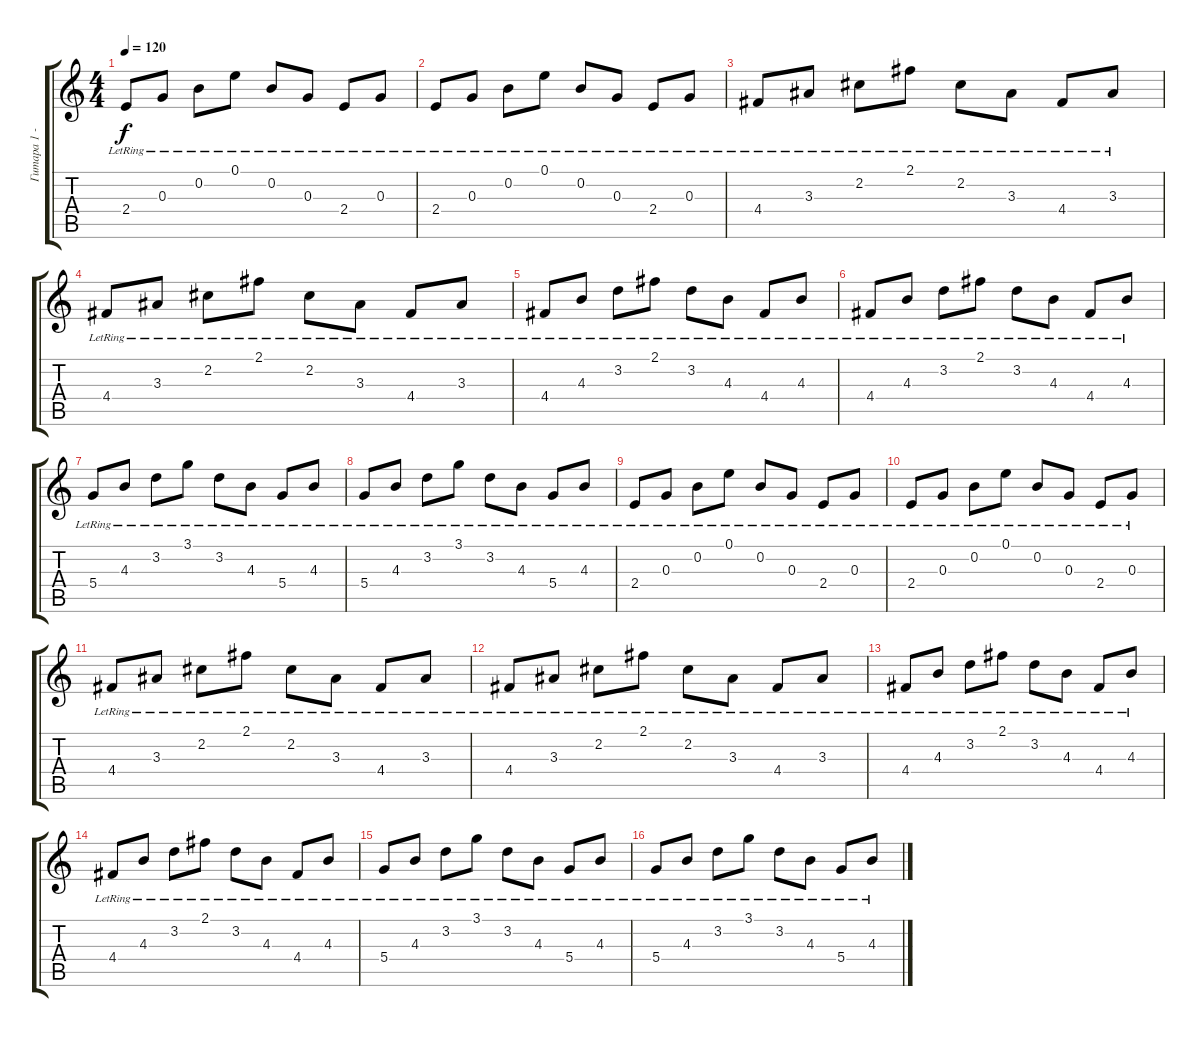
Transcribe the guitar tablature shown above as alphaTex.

\track ("Гитара 1 - Ритм" "Гитара 1 -") {instrument acousticguitarsteel}
\staff {score tabs}
\tuning (E4 B3 G3 D3 A2 E2) {hide}
\ts (4 4)
\tempo 120
\clef g2
\ks c
2.4{lr}.8{dy f} 0.3{lr}.8 0.2{lr}.8 0.1{lr}.8 0.2{lr}.8 0.3{lr}.8 2.4{lr}.8 0.3{lr}.8 |
2.4{lr}.8 0.3{lr}.8 0.2{lr}.8 0.1{lr}.8 0.2{lr}.8 0.3{lr}.8 2.4{lr}.8 0.3{lr}.8 |
4.4{lr}.8 3.3{lr}.8 2.2{lr}.8 2.1{lr}.8 2.2{lr}.8 3.3{lr}.8 4.4{lr}.8 3.3{lr}.8 |
4.4{lr}.8 3.3{lr}.8 2.2{lr}.8 2.1{lr}.8 2.2{lr}.8 3.3{lr}.8 4.4{lr}.8 3.3{lr}.8 |
4.4{lr}.8 4.3{lr}.8 3.2{lr}.8 2.1{lr}.8 3.2{lr}.8 4.3{lr}.8 4.4{lr}.8 4.3{lr}.8 |
4.4{lr}.8 4.3{lr}.8 3.2{lr}.8 2.1{lr}.8 3.2{lr}.8 4.3{lr}.8 4.4{lr}.8 4.3{lr}.8 |
5.4{lr}.8 4.3{lr}.8 3.2{lr}.8 3.1{lr}.8 3.2{lr}.8 4.3{lr}.8 5.4{lr}.8 4.3{lr}.8 |
5.4{lr}.8 4.3{lr}.8 3.2{lr}.8 3.1{lr}.8 3.2{lr}.8 4.3{lr}.8 5.4{lr}.8 4.3{lr}.8 |
2.4{lr}.8 0.3{lr}.8 0.2{lr}.8 0.1{lr}.8 0.2{lr}.8 0.3{lr}.8 2.4{lr}.8 0.3{lr}.8 |
2.4{lr}.8 0.3{lr}.8 0.2{lr}.8 0.1{lr}.8 0.2{lr}.8 0.3{lr}.8 2.4{lr}.8 0.3{lr}.8 |
4.4{lr}.8 3.3{lr}.8 2.2{lr}.8 2.1{lr}.8 2.2{lr}.8 3.3{lr}.8 4.4{lr}.8 3.3{lr}.8 |
4.4{lr}.8 3.3{lr}.8 2.2{lr}.8 2.1{lr}.8 2.2{lr}.8 3.3{lr}.8 4.4{lr}.8 3.3{lr}.8 |
4.4{lr}.8 4.3{lr}.8 3.2{lr}.8 2.1{lr}.8 3.2{lr}.8 4.3{lr}.8 4.4{lr}.8 4.3{lr}.8 |
4.4{lr}.8 4.3{lr}.8 3.2{lr}.8 2.1{lr}.8 3.2{lr}.8 4.3{lr}.8 4.4{lr}.8 4.3{lr}.8 |
5.4{lr}.8 4.3{lr}.8 3.2{lr}.8 3.1{lr}.8 3.2{lr}.8 4.3{lr}.8 5.4{lr}.8 4.3{lr}.8 |
5.4{lr}.8 4.3{lr}.8 3.2{lr}.8 3.1{lr}.8 3.2{lr}.8 4.3{lr}.8 5.4{lr}.8 4.3{lr}.8
